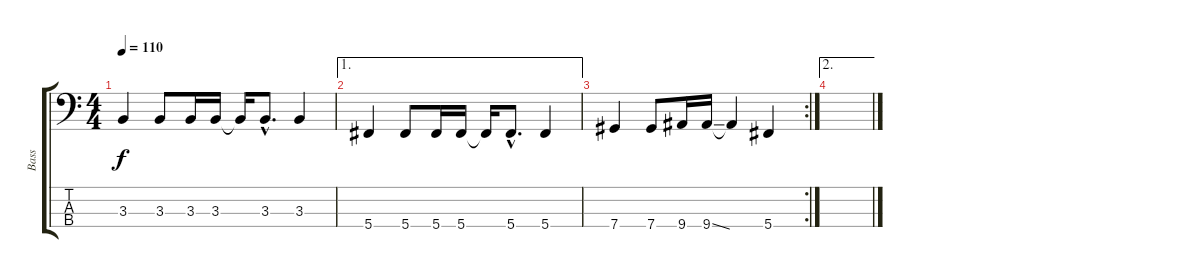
\track ("Bass" "Bass") {instrument electricbasspick}
\staff {score tabs}
\tuning (Gb2 Db2 Ab1 Db1) {hide}
\ts (4 4)
\tempo 110
\clef f4
\ks c
3.3.4{dy f} 3.3.8 3.3.16 3.3.16 3.3{t}.16 3.3{hac}.8{d} 3.3.4 |
\ae 1
5.4.4 5.4.8 5.4.16 5.4.16 5.4{t}.16 5.4{hac}.8{d} 5.4.4 |
\rc 2
7.4.4 7.4.8 9.4.16 9.4{ss}.16 9.4{t}.4 5.4.4 |
\ae 2
